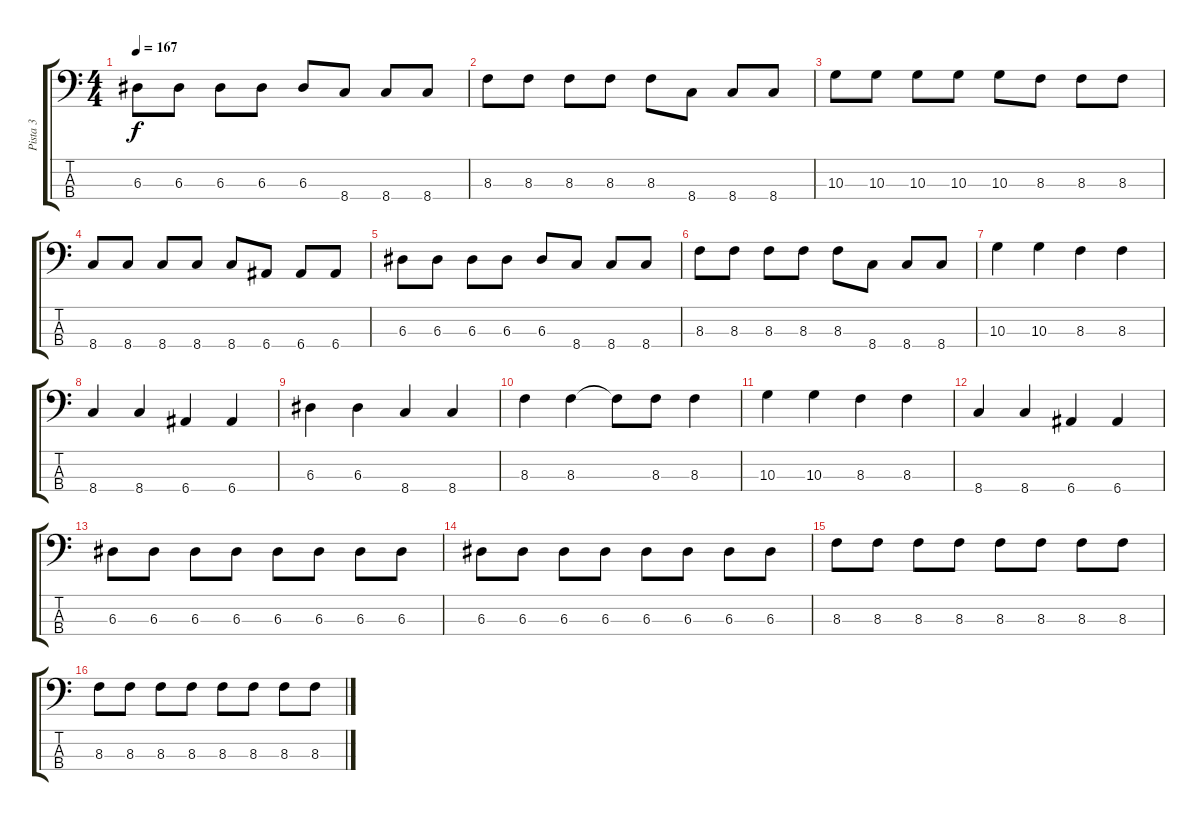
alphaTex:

\track ("Pista 3" "Pista 3") {instrument electricbassfinger}
\staff {score tabs}
\tuning (G2 D2 A1 E1) {hide}
\ts (4 4)
\tempo 167
\clef f4
\ks c
6.3.8{dy f} 6.3.8 6.3.8 6.3.8 6.3.8 8.4.8 8.4.8 8.4.8 |
8.3.8 8.3.8 8.3.8 8.3.8 8.3.8 8.4.8 8.4.8 8.4.8 |
10.3.8 10.3.8 10.3.8 10.3.8 10.3.8 8.3.8 8.3.8 8.3.8 |
8.4.8 8.4.8 8.4.8 8.4.8 8.4.8 6.4.8 6.4.8 6.4.8 |
6.3.8 6.3.8 6.3.8 6.3.8 6.3.8 8.4.8 8.4.8 8.4.8 |
8.3.8 8.3.8 8.3.8 8.3.8 8.3.8 8.4.8 8.4.8 8.4.8 |
10.3.4 10.3.4 8.3.4 8.3.4 |
8.4.4 8.4.4 6.4.4 6.4.4 |
6.3.4 6.3.4 8.4.4 8.4.4 |
8.3.4 8.3.4 8.3{t}.8 8.3.8 8.3.4 |
10.3.4 10.3.4 8.3.4 8.3.4 |
8.4.4 8.4.4 6.4.4 6.4.4 |
6.3.8 6.3.8 6.3.8 6.3.8 6.3.8 6.3.8 6.3.8 6.3.8 |
6.3.8 6.3.8 6.3.8 6.3.8 6.3.8 6.3.8 6.3.8 6.3.8 |
8.3.8 8.3.8 8.3.8 8.3.8 8.3.8 8.3.8 8.3.8 8.3.8 |
8.3.8 8.3.8 8.3.8 8.3.8 8.3.8 8.3.8 8.3.8 8.3.8
